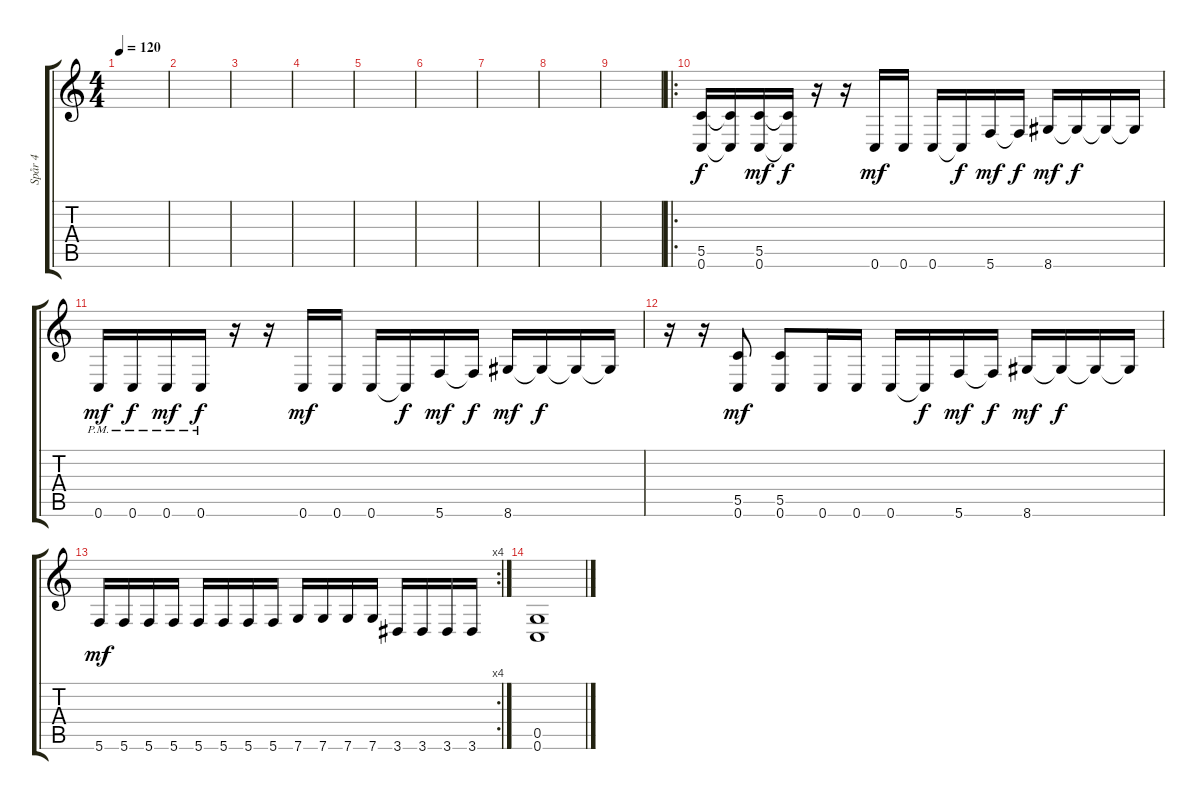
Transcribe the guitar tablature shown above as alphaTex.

\track ("Spår 4" "Spår 4") {instrument distortionguitar}
\staff {score tabs}
\tuning (D4 A3 F3 C3 G2 C2) {hide}
\ts (4 4)
\tempo 120
\clef g2
\ks c
|
|
|
|
|
|
|
|
|
\ro
(5.5 0.6).16 (5.5{t} 0.6{t}).16{dy f} (5.5 0.6).16{dy mf} (5.5{t} 0.6{t}).16{dy f} r.16 r.16 0.6.16{dy mf} 0.6.16 0.6.16 0.6{t}.16{dy f} 5.6.16{dy mf} 5.6{t}.16{dy f} 8.6.16{dy mf} 8.6{t}.16{dy f} 8.6{t}.16 8.6{t}.16 |
0.6{pm}.16{dy mf} 0.6{pm}.16{dy f} 0.6{pm}.16{dy mf} 0.6{pm}.16{dy f} r.16 r.16 0.6.16{dy mf} 0.6.16 0.6.16 0.6{t}.16{dy f} 5.6.16{dy mf} 5.6{t}.16{dy f} 8.6.16{dy mf} 8.6{t}.16{dy f} 8.6{t}.16 8.6{t}.16 |
r.16 r.16 (5.5 0.6).8{dy mf} (5.5 0.6).8 0.6.16 0.6.16 0.6.16 0.6{t}.16{dy f} 5.6.16{dy mf} 5.6{t}.16{dy f} 8.6.16{dy mf} 8.6{t}.16{dy f} 8.6{t}.16 8.6{t}.16 |
\rc 4
5.6.16{dy mf} 5.6.16 5.6.16 5.6.16 5.6.16 5.6.16 5.6.16 5.6.16 7.6.16 7.6.16 7.6.16 7.6.16 3.6.16 3.6.16 3.6.16 3.6.16 |
(0.5 0.6).1
